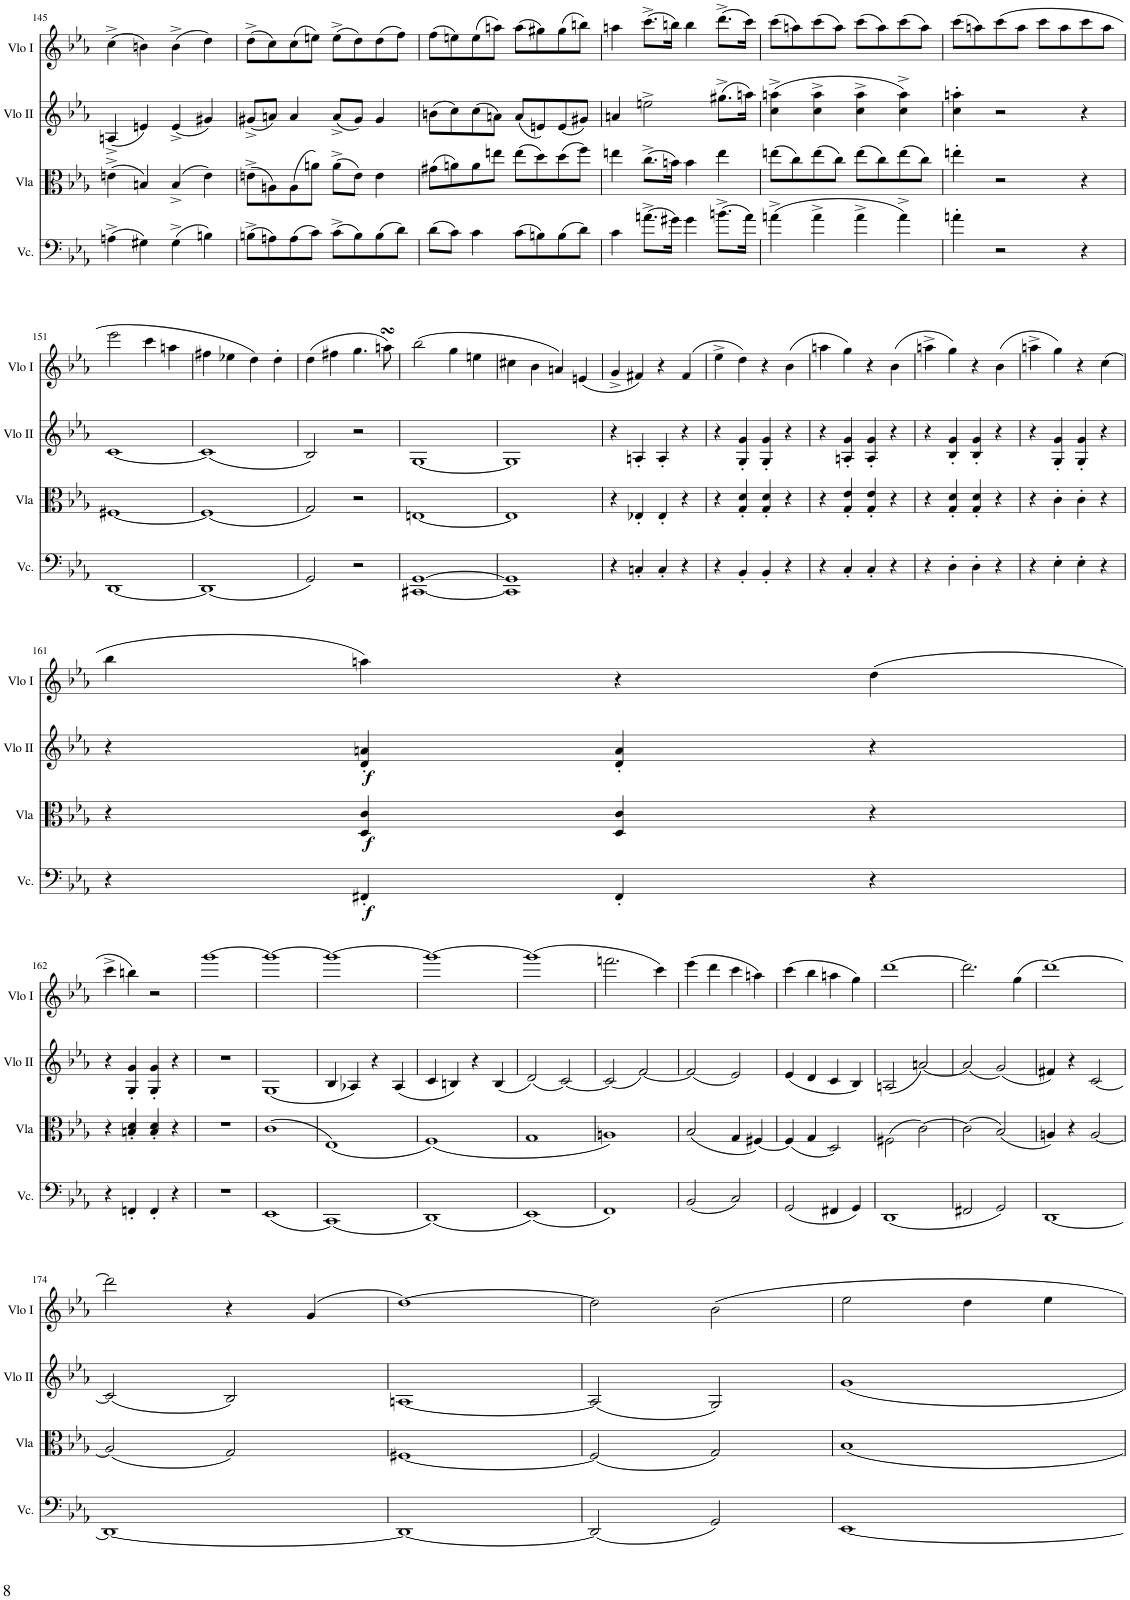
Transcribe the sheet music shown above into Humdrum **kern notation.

**kern	**dynam	**kern	**dynam	**kern	**dynam	**kern
*part4	*part4	*part3	*part3	*part2	*part2	*part1
*staff4	*staff4	*staff3	*staff3	*staff2	*staff2	*staff1
*I"Violoncello	*	*I"Viola	*	*I"Violino II	*	*I"Violino I
*I'Vc.	*	*I'Vla	*	*I'Vlo II	*	*I'Vlo I
!!LO:PB:g=z
*clefF4	*	*clefC3	*	*clefG2	*	*clefG2
*k[b-e-a-]	*	*k[b-e-a-]	*	*k[b-e-a-]	*	*k[b-e-a-]
*M4/4	*	*M4/4	*	*M4/4	*	*M4/4
*met(c)	*	*met(c)	*	*met(c)	*	*met(c)
=145	=145	=145	=145	=145	=145	=145
(4An^\	.	(4en^\	.	(4An^/	.	(4cc^\
4G#X\)	.	4Bn/)	.	4en/)	.	4bn\)
(4G#^\	.	(4B^/	.	(4e^/	.	(4b^\
4Bn\)	.	4e\)	.	4g#X/)	.	4dd\)
=146	=146	=146	=146	=146	=146	=146
(8Bn^\L	.	(8en^\L	.	(8g#X^/L	.	(8dd^\L
8An\)	.	8An\)	.	8an/J)	.	8cc\)
(8A\	.	(8A\	.	4a/	.	(8cc\
8c\J)	.	8an\J)	.	.	.	8een\J)
(8c^\L	.	(8a^\L	.	(8a^/L	.	(8ee^\L
8B\)	.	8e\J)	.	8g#/J)	.	8dd\)
(8B\	.	4e\	.	4g#/	.	(8dd\
8d\J)	.	.	.	.	.	8ff\J)
=147	=147	=147	=147	=147	=147	=147
(8d\L	.	(8g#X\L	.	(8bn\L	.	(8ff\L
8c\J)	.	8an\)	.	8cc\)	.	8een\)
4c\	.	8a\	.	(8cc\	.	(8ee\
.	.	8een\J	.	8an\J)	.	8aan\J)
(8c\L	.	(8ee\L	.	(8a/L	.	(8aa\L
8Bn\)	.	8dd\)	.	8en/)	.	8gg#X\)
(8B\	.	(8dd\	.	(8e/	.	(8gg#\
8d\J)	.	8ff\J)	.	8g#X/J)	.	8bbn\J)
=148	=148	=148	=148	=148	=148	=148
4c\	.	4een\	.	4an/	.	4aan\
(8.an^\L	.	(8.cc^\L	.	2een^\	.	(8.ccc^\L
16g#X\Jk)	.	16bn\Jk)	.	.	.	16bbn\Jk)
4g#\	.	4b\	.	.	.	4bb\
(8.bn^\L	.	4ee\	.	(8.gg#X^\L	.	(8.ddd^\L
16a\Jk)	.	.	.	16aan\Jk)	.	16ccc\Jk)
=149	=149	=149	=149	=149	=149	=149
(4an^\	.	(8een\L	.	(4cc\^ 4aan\^	.	(8ccc\L
.	.	8cc\)	.	.	.	8aan\)
4a^\	.	(8ee\	.	4cc\^ 4aa\^	.	(8ccc\
.	.	8cc\J)	.	.	.	8aa\J)
4a^\	.	(8ee\L	.	4cc\^ 4aa\^	.	(8ccc\L
.	.	8cc\)	.	.	.	8aa\)
4a^\)	.	(8ee\	.	4cc\^ 4aa\^)	.	(8ccc\
.	.	8cc\J)	.	.	.	8aa\J)
=150	=150	=150	=150	=150	=150	=150
4an'\	.	4een'\	.	4cc\' 4aan\'	.	(8ccc\L
.	.	.	.	.	.	8aan\)
2r	.	2r	.	2r	.	(8ccc\
.	.	.	.	.	.	8aa\J
.	.	.	.	.	.	8ccc\L
.	.	.	.	.	.	8aa\
4r	.	4r	.	4r	.	8ccc\
.	.	.	.	.	.	8aa\J
!!LO:LB:g=z
=151	=151	=151	=151	=151	=151	=151
[1DD	.	[1F#X	.	[1c	.	2eee-\
.	.	.	.	.	.	4ccc\
.	.	.	.	.	.	4aan\
=152	=152	=152	=152	=152	=152	=152
(1DD]	.	(1F#]	.	(1c]	.	4ff#X\
.	.	.	.	.	.	4ee-X\
.	.	.	.	.	.	4dd\)
.	.	.	.	.	.	4dd'\
=153	=153	=153	=153	=153	=153	=153
2GG/)	.	2G/)	.	2B-/)	.	(4dd\
.	.	.	.	.	.	4ff#X\
2r	.	2r	.	2r	.	4.gg\
.	.	.	.	.	.	8aansSsS\)
=154	=154	=154	=154	=154	=154	=154
[1CC#X [1GG	.	[1En	.	[1G	.	(2bb-\
.	.	.	.	.	.	4gg\
.	.	.	.	.	.	4een\
=155	=155	=155	=155	=155	=155	=155
1CC#] 1GG]	.	1E]	.	1G]	.	4cc#X\
.	.	.	.	.	.	4b-\
.	.	.	.	.	.	4an/)
.	.	.	.	.	.	(4en/
=156	=156	=156	=156	=156	=156	=156
4r	.	4r	.	4r	.	4g^/
4Cn'/	.	4E-X'/	.	4An'/	.	4f#X/)
4C'/	.	4E-'/	.	4A'/	.	4r
4r	.	4r	.	4r	.	(4f#/
=157	=157	=157	=157	=157	=157	=157
4r	.	4r	.	4r	.	4ee-^\
4BB-'/	.	4G/' 4d/'	.	4G/' 4g/'	.	4dd\)
4BB-'/	.	4G/' 4d/'	.	4G/' 4g/'	.	4r
4r	.	4r	.	4r	.	(4b-\
=158	=158	=158	=158	=158	=158	=158
4r	.	4r	.	4r	.	4aan\
4C'/	.	4G/' 4e-/'	.	4An/' 4g/'	.	4gg\)
4C'/	.	4G/' 4e-/'	.	4A/' 4g/'	.	4r
4r	.	4r	.	4r	.	(4b-\
=159	=159	=159	=159	=159	=159	=159
4r	.	4r	.	4r	.	4aan^\
4D'\	.	4G/' 4d/'	.	4B-/' 4g/'	.	4gg\)
4D'\	.	4G/' 4d/'	.	4B-/' 4g/'	.	4r
4r	.	4r	.	4r	.	(4b-\
=160	=160	=160	=160	=160	=160	=160
4r	.	4r	.	4r	.	4aan^\
4E-'\	.	4c'\	.	4G/' 4g/'	.	4gg\)
4E-'\	.	4c'\	.	4G/' 4g/'	.	4r
4r	.	4r	.	4r	.	(4cc\
!!LO:LB:g=z
=161	=161	=161	=161	=161	=161	=161
4r	.	4r	.	4r	.	4bb-\
!	!LO:DY:b	!	!LO:DY:b	!	!LO:DY:b	!
4FF#X'/	f	4D/ 4c/	f	4d/' 4an/'	f	4aan\)
4FF#'/	.	4D/ 4c/	.	4d/' 4a/'	.	4r
4r	.	4r	.	4r	.	(4dd\
!!LO:LB:g=z
=162	=162	=162	=162	=162	=162	=162
4r	.	4r	.	4r	.	4ccc^\
4FFn'/	.	4Bn/' 4d/'	.	4G/' 4g/'	.	4bbn\)
4FF'/	.	4B/' 4d/'	.	4G/' 4g/'	.	2r
4r	.	4r	.	4r	.	.
=163	=163	=163	=163	=163	=163	=163
1r	.	1r	.	1r	.	[1ggg
=164	=164	=164	=164	=164	=164	=164
(1EE-	.	(1c	.	(1G	.	1ggg_
=165	=165	=165	=165	=165	=165	=165
(1CC)	.	(1E-)	.	4B-/	.	1ggg_
.	.	.	.	4A-X/)	.	.
.	.	.	.	4r	.	.
.	.	.	.	(4A-/	.	.
=166	=166	=166	=166	=166	=166	=166
(1DD)	.	(1F)	.	4c/	.	1ggg_
.	.	.	.	4Bn/)	.	.
.	.	.	.	4r	.	.
.	.	.	.	(4B/	.	.
=167	=167	=167	=167	=167	=167	=167
(1EE-)	.	1G	.	(2d/)	.	(1ggg]
.	.	.	.	[2c/)	.	.
=168	=168	=168	=168	=168	=168	=168
1FF)	.	1An)	.	(2c/]	.	2.fffn\
.	.	.	.	[2f/)	.	.
.	.	.	.	.	.	4ccc\)
=169	=169	=169	=169	=169	=169	=169
(2BB-/	.	(2B-/	.	(2f/]	.	(4eee-\
.	.	.	.	.	.	4ddd\
2C/)	.	4G/	.	2e-/)	.	4ccc\
.	.	[4F#X/)	.	.	.	4aan\)
=170	=170	=170	=170	=170	=170	=170
(2GG/	.	(4F#/]	.	(4e-/	.	(4ccc\
.	.	4G/	.	4d/	.	4bb-\
4FF#X/	.	2D/)	.	4c/	.	4aan\
4GG/)	.	.	.	4B-/)	.	4gg\)
=171	=171	=171	=171	=171	=171	=171
(1DD	.	(2F#X\	.	(2An/	.	[1ddd
.	.	[2c\)	.	[2an/)	.	.
=172	=172	=172	=172	=172	=172	=172
2FF#X/	.	(2c\]	.	(2a/]	.	2.ddd\]
2GG/)	.	(2B-/)	.	(2g/)	.	.
.	.	.	.	.	.	(4gg\
=173	=173	=173	=173	=173	=173	=173
[1DD	.	4An/)	.	4f#X/)	.	[1ddd)
.	.	4r	.	4r	.	.
.	.	[2A/	.	[2c/	.	.
!!LO:LB:g=z
=174	=174	=174	=174	=174	=174	=174
1DD_	.	(2A/]	.	(2c/]	.	2ddd\]
.	.	2G/)	.	2B-/)	.	4r
.	.	.	.	.	.	(4g/
=175	=175	=175	=175	=175	=175	=175
1DD_	.	[1F#X	.	[1An	.	[1dd)
=176	=176	=176	=176	=176	=176	=176
(2DD/]	.	(2F#/]	.	(2A/]	.	2dd\]
2GG/)	.	2G/)	.	2G/)	.	2b-\
=177	=177	=177	=177	=177	=177	=177
[1EE-	.	1B-	.	1g	.	2ee-\
.	.	.	.	.	.	4dd\
.	.	.	.	.	.	4ee-\
=	=	=	=	=	=	=
*-	*-	*-	*-	*-	*-	*-
